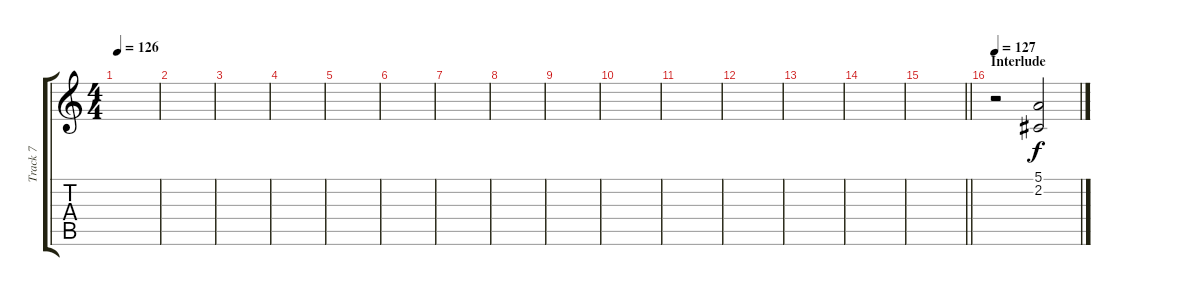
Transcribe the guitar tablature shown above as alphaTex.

\track ("Track 7" "Track 7") {instrument musicbox}
\staff {score tabs}
\tuning (E4 B3 G3 D3 A2 E2) {hide}
\ts (4 4)
\tempo 126
\clef g2
\ks c
|
|
|
|
|
|
|
|
|
|
|
|
|
|
\barLineRight lightlight
|
\section ("" "Interlude")
\tempo 127
r.2{volume 7 balance 3 instrument stringensemble1} (5.1 2.2).2{dy f}
